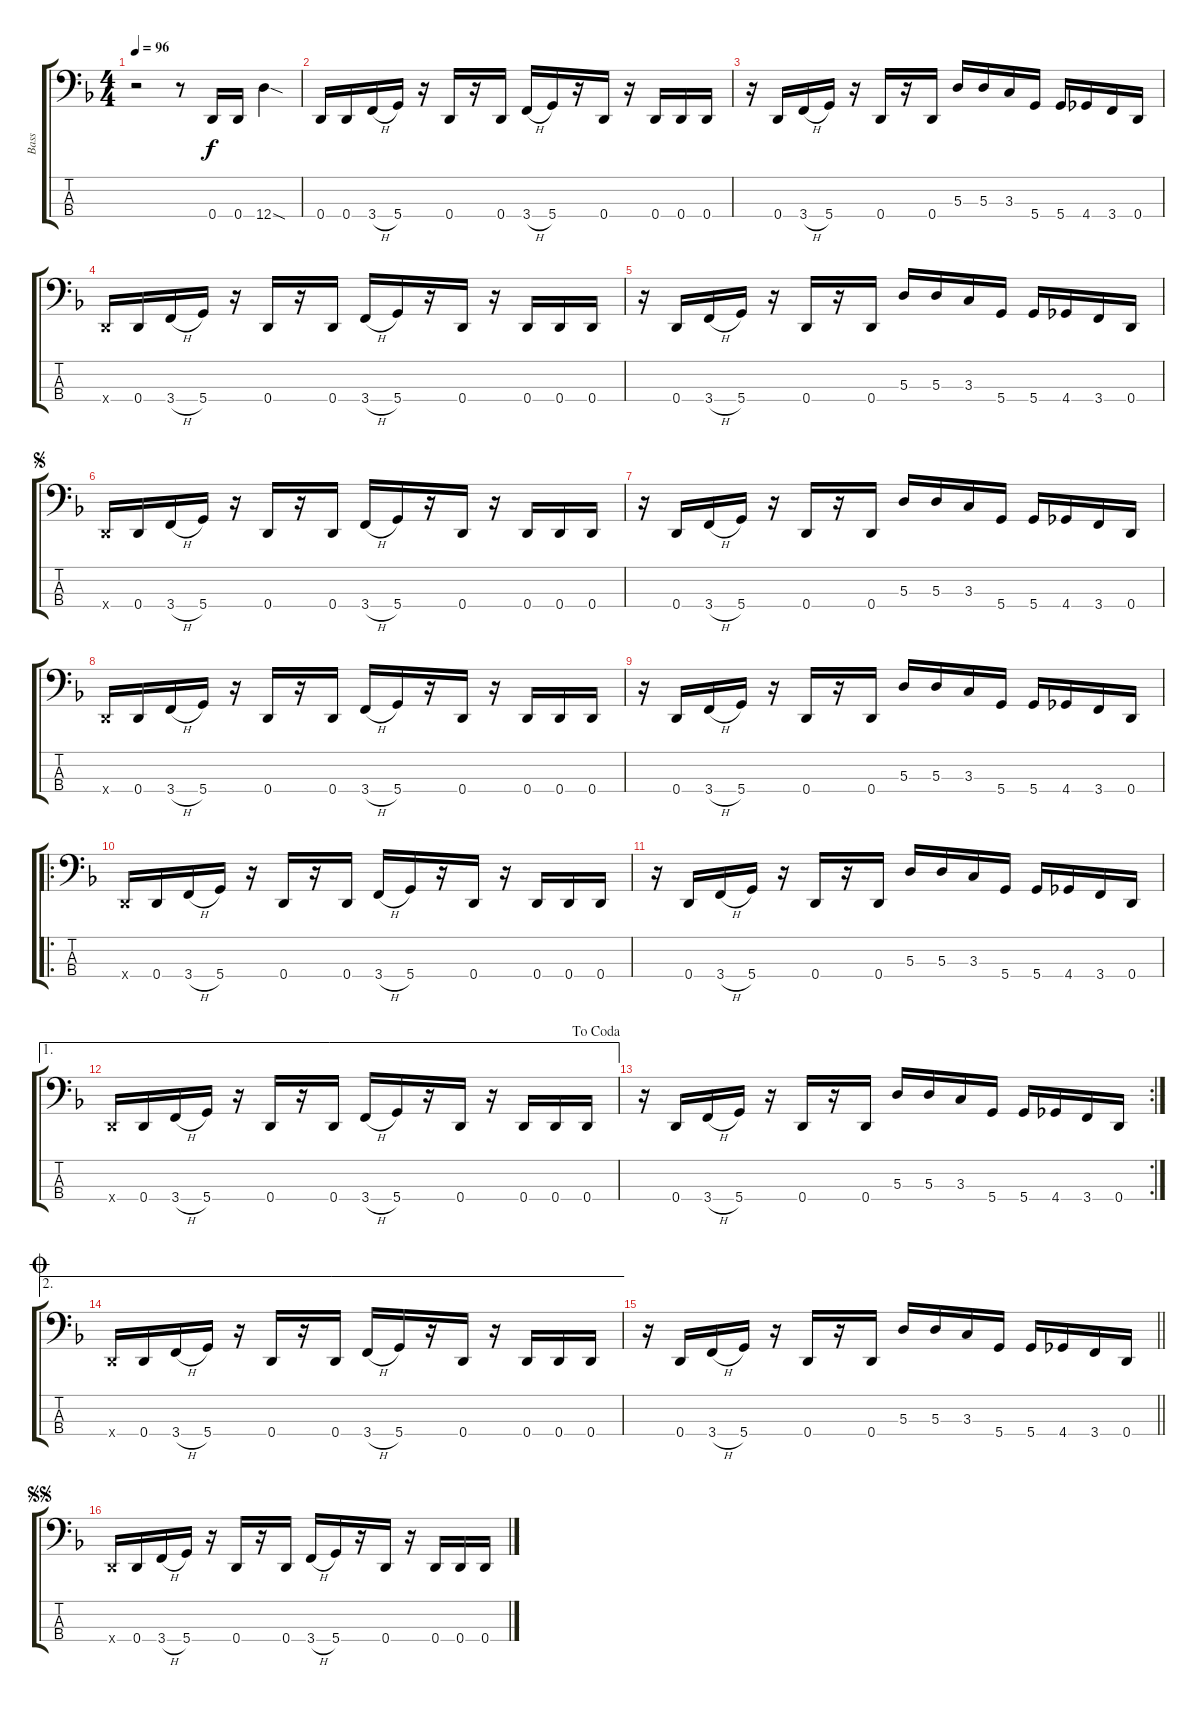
\track ("Bass" "Bass") {instrument electricbasspick}
\staff {score tabs}
\tuning (G2 D2 A1 D1) {hide}
\ts (4 4)
\tempo 96
\clef f4
\ks f
r.2{dy f instrument electricbasspick} r.8 0.4.16 0.4.16 12.4{sod}.4 |
0.4.16 0.4.16 3.4{h}.16 5.4.16 r.16 0.4.16 r.16 0.4.16 3.4{h}.16 5.4.16 r.16 0.4.16 r.16 0.4.16 0.4.16 0.4.16 |
r.16 0.4.16 3.4{h}.16 5.4.16 r.16 0.4.16 r.16 0.4.16 5.3.16 5.3.16 3.3.16 5.4.16 5.4.16 4.4.16 3.4.16 0.4.16 |
0.4{x}.16 0.4.16 3.4{h}.16 5.4.16 r.16 0.4.16 r.16 0.4.16 3.4{h}.16 5.4.16 r.16 0.4.16 r.16 0.4.16 0.4.16 0.4.16 |
r.16 0.4.16 3.4{h}.16 5.4.16 r.16 0.4.16 r.16 0.4.16 5.3.16 5.3.16 3.3.16 5.4.16 5.4.16 4.4.16 3.4.16 0.4.16 |
\jump segno
0.4{x}.16 0.4.16 3.4{h}.16 5.4.16 r.16 0.4.16 r.16 0.4.16 3.4{h}.16 5.4.16 r.16 0.4.16 r.16 0.4.16 0.4.16 0.4.16 |
r.16 0.4.16 3.4{h}.16 5.4.16 r.16 0.4.16 r.16 0.4.16 5.3.16 5.3.16 3.3.16 5.4.16 5.4.16 4.4.16 3.4.16 0.4.16 |
0.4{x}.16 0.4.16 3.4{h}.16 5.4.16 r.16 0.4.16 r.16 0.4.16 3.4{h}.16 5.4.16 r.16 0.4.16 r.16 0.4.16 0.4.16 0.4.16 |
r.16 0.4.16 3.4{h}.16 5.4.16 r.16 0.4.16 r.16 0.4.16 5.3.16 5.3.16 3.3.16 5.4.16 5.4.16 4.4.16 3.4.16 0.4.16 |
\ro
0.4{x}.16 0.4.16 3.4{h}.16 5.4.16 r.16 0.4.16 r.16 0.4.16 3.4{h}.16 5.4.16 r.16 0.4.16 r.16 0.4.16 0.4.16 0.4.16 |
r.16 0.4.16 3.4{h}.16 5.4.16 r.16 0.4.16 r.16 0.4.16 5.3.16 5.3.16 3.3.16 5.4.16 5.4.16 4.4.16 3.4.16 0.4.16 |
\ae 1
\jump dacoda
0.4{x}.16 0.4.16 3.4{h}.16 5.4.16 r.16 0.4.16 r.16 0.4.16 3.4{h}.16 5.4.16 r.16 0.4.16 r.16 0.4.16 0.4.16 0.4.16 |
\rc 2
r.16 0.4.16 3.4{h}.16 5.4.16 r.16 0.4.16 r.16 0.4.16 5.3.16 5.3.16 3.3.16 5.4.16 5.4.16 4.4.16 3.4.16 0.4.16 |
\ae 2
\jump coda
0.4{x}.16 0.4.16 3.4{h}.16 5.4.16 r.16 0.4.16 r.16 0.4.16 3.4{h}.16 5.4.16 r.16 0.4.16 r.16 0.4.16 0.4.16 0.4.16 |
\barLineRight lightlight
r.16 0.4.16 3.4{h}.16 5.4.16 r.16 0.4.16 r.16 0.4.16 5.3.16 5.3.16 3.3.16 5.4.16 5.4.16 4.4.16 3.4.16 0.4.16 |
\jump segnosegno
0.4{x}.16 0.4.16 3.4{h}.16 5.4.16 r.16 0.4.16 r.16 0.4.16 3.4{h}.16 5.4.16 r.16 0.4.16 r.16 0.4.16 0.4.16 0.4.16
